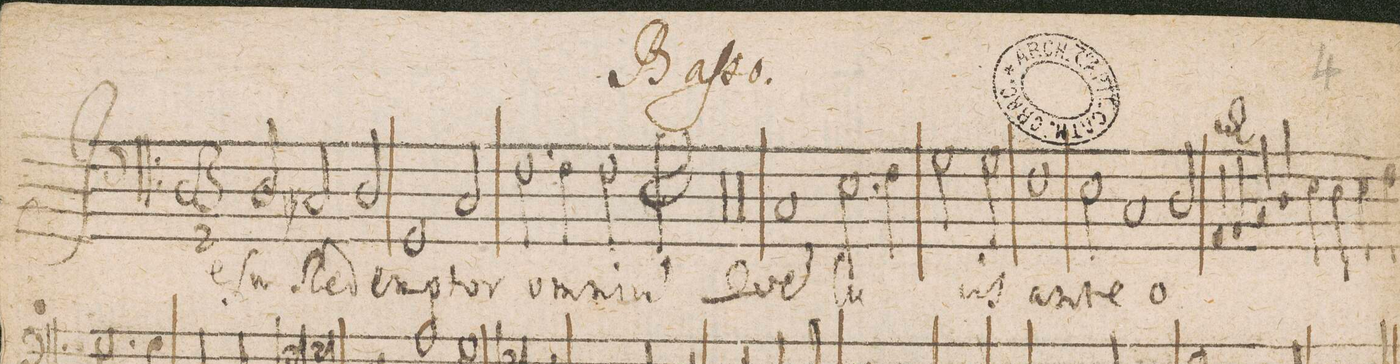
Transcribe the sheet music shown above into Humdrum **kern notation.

**kern	**text	**fba
*I"Baſso.	*	*
*clefF4	*	*
*k[]	*	*
*M3/2	*	*
2D/	Je-	.
2C#X/	-ſu	.
2D/	Re-	.
=2-	=2-	=2-
1GG	-dem-	.
2Cny/	-ptor	.
=3-	=3-	=3-
2.F\	om-	.
4F\	-ni-	.
2F\	-u(m)	.
=4-	=4-	=4-
*M2/1	*	*
*met(C|)	*	*
*mmet(C|)	*	*
00r	.	.
=5-	=5-	=5-
=6-	=6-	=6-
00r	.	.
=7-	=7-	=7-
=8-	=8-	=8-
1C	Qve(m)	.
2.E\	lu-	.
4F\	.	.
=9-	=9-	=9-
2G\	.	.
2G\	-cis	.
1F	an-	.
=10-	=10-	=10-
2E\	-te	.
1C	o-	.
2D/	.	.
=11-	=11-	=11-
4AA/	.	.
4BB/	.	.
4C/	.	.
4D/	.	.
4E\	.	.
4D\	.	.
4E\	.	.
4F\	.	.
=12-	=12-	=12-
*-	*-	*-
